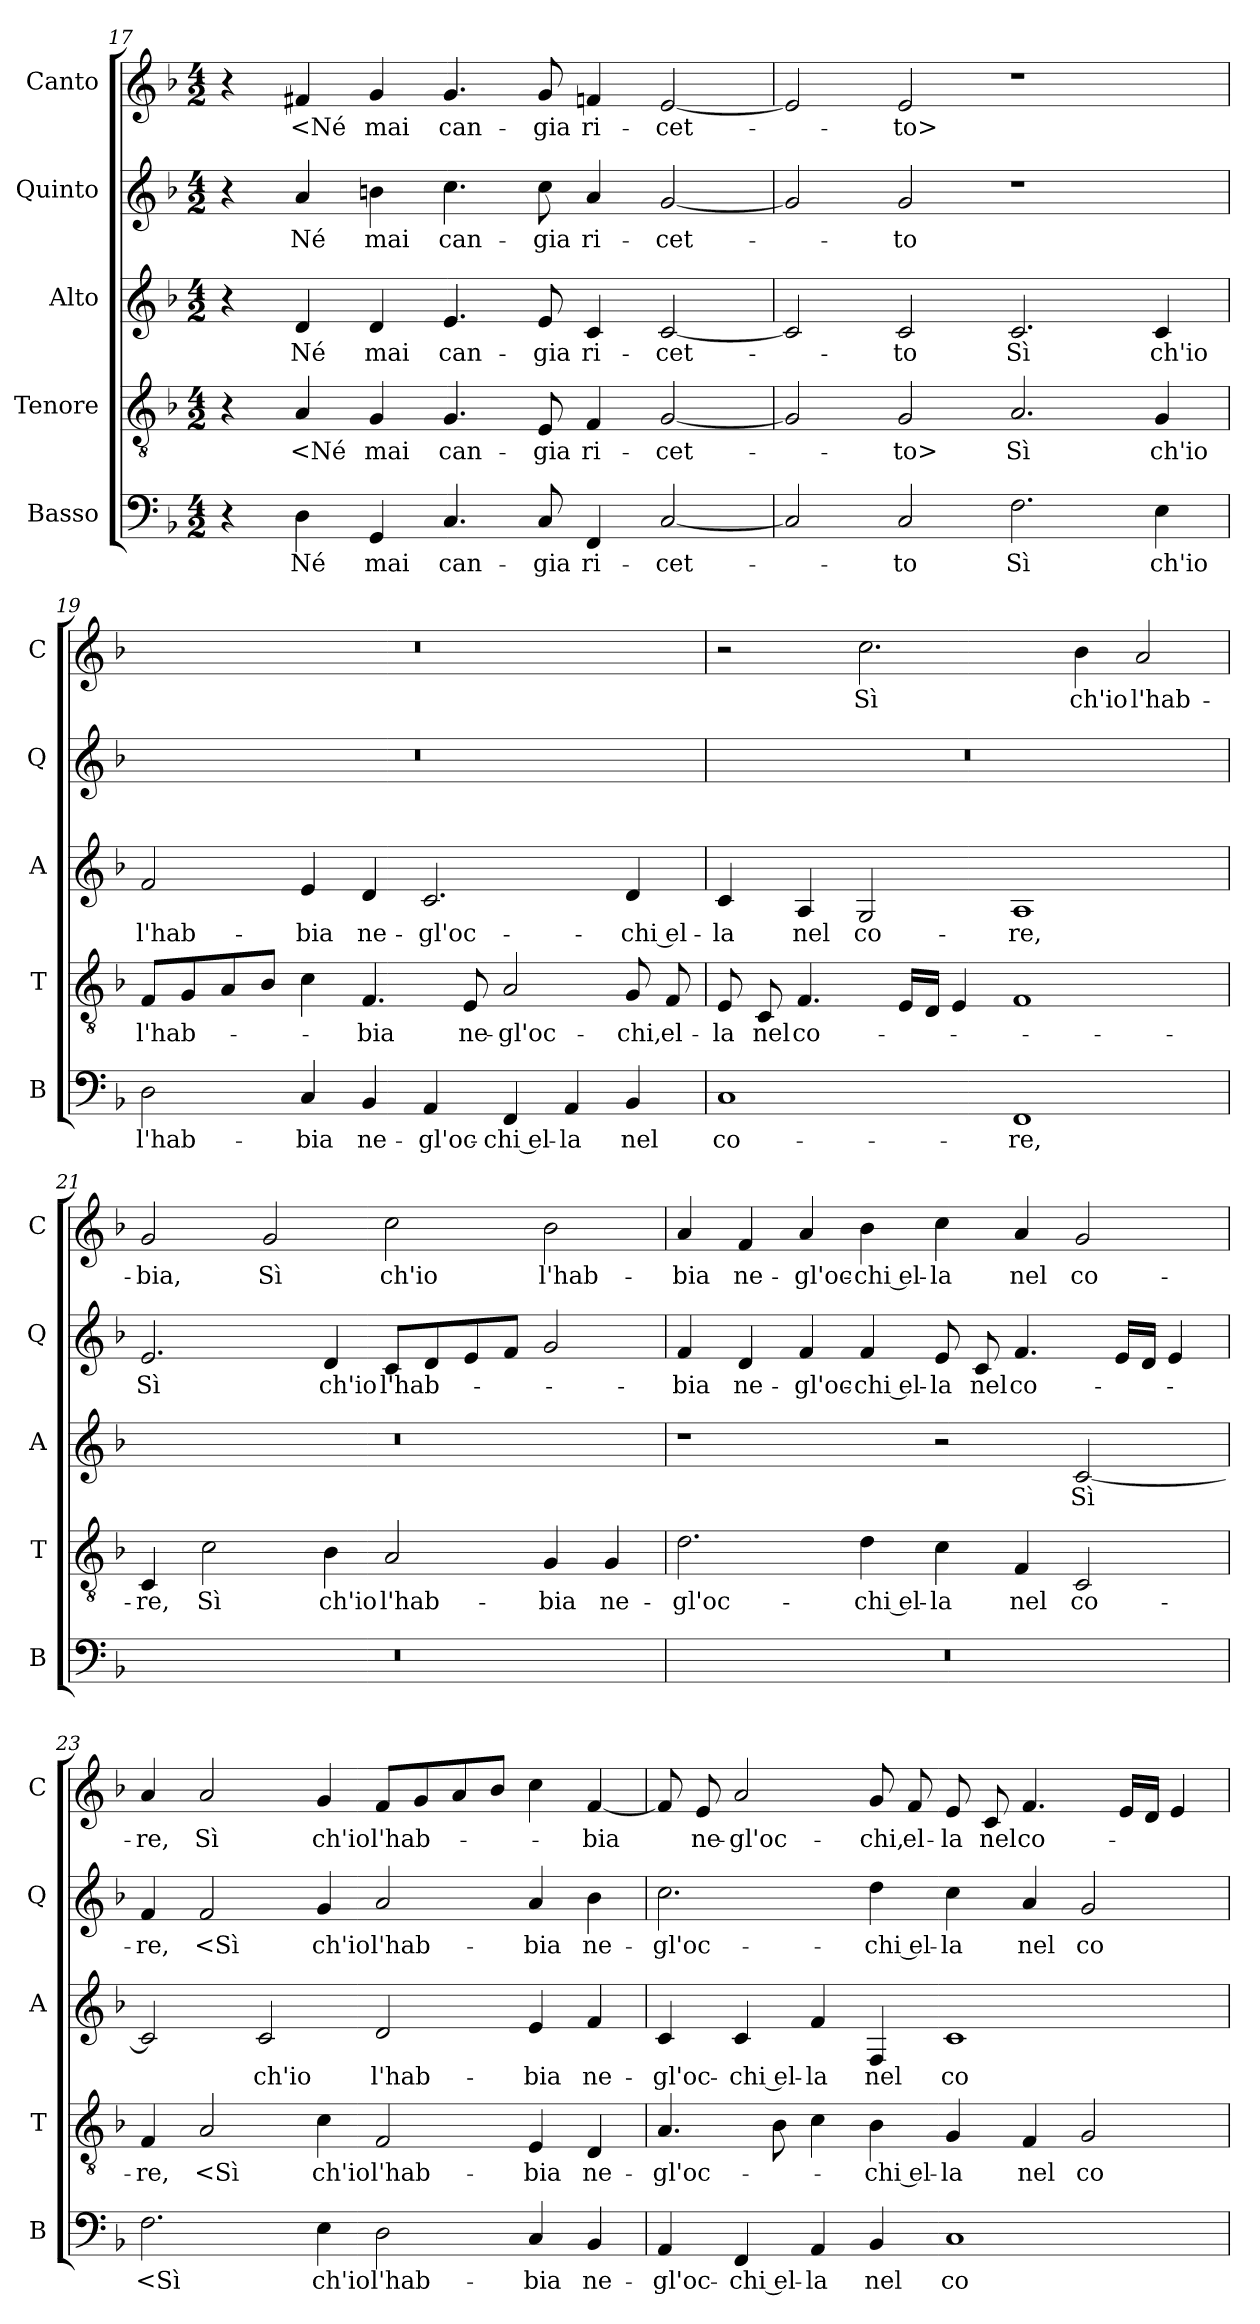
**kern	**text	**kern	**text	**kern	**text	**kern	**text	**kern	**text
*part5	*part5	*part4	*part4	*part3	*part3	*part2	*part2	*part1	*part1
*staff5	*staff5	*staff4	*staff4	*staff3	*staff3	*staff2	*staff2	*staff1	*staff1
*I"Basso	*	*I"Tenore	*	*I"Alto	*	*I"Quinto	*	*I"Canto	*
*I'B	*	*I'T	*	*I'A	*	*I'Q	*	*I'C	*
*clefF4	*	*clefGv2	*	*clefG2	*	*clefG2	*	*clefG2	*
*k[b-]	*	*k[b-]	*	*k[b-]	*	*k[b-]	*	*k[b-]	*
*M4/2	*	*M4/2	*	*M4/2	*	*M4/2	*	*M4/2	*
=17	=17	=17	=17	=17	=17	=17	=17	=17	=17
4r	.	4r	.	4r	.	4r	.	4r	.
4D	Né	4A	<Né	4d	Né	4a	Né	4f#X	<Né
4GG	mai	4G	mai	4d	mai	4bn	mai	4g	mai
4.C	can-	4.G	can-	4.e	can-	4.cc	can-	4.g	can-
8C	-gia	8E	-gia	8e	-gia	8cc	-gia	8g	-gia
4FF	ri-	4F	ri-	4c	ri-	4a	ri-	4fn	ri-
[2C	-cet-	[2G	-cet-	[2c	-cet-	[2g	-cet-	[2e	-cet-
=18	=18	=18	=18	=18	=18	=18	=18	=18	=18
2C]	.	2G]	.	2c]	.	2g]	.	2e]	.
2C	-to	2G	-to>	2c	-to	2g	-to	2e	-to>
2.F	Sì	2.A	Sì	2.c	Sì	1r	.	1r	.
4E	ch'io	4G	ch'io	4c	ch'io	.	.	.	.
=19	=19	=19	=19	=19	=19	=19	=19	=19	=19
2D	l'hab-	8FL	l'hab-	2f	l'hab-	0r	.	0r	.
.	.	8G	.	.	.	.	.	.	.
.	.	8A	.	.	.	.	.	.	.
.	.	8B-J	.	.	.	.	.	.	.
4C	-bia	4c	.	4e	-bia	.	.	.	.
4BB-	ne-	4.F	-bia	4d	ne-	.	.	.	.
4AA	-gl'oc-	.	.	2.c	-gl'oc-	.	.	.	.
.	.	8E	ne-	.	.	.	.	.	.
4FF	-chi el-	2A	-gl'oc-	.	.	.	.	.	.
4AA	-la	.	.	.	.	.	.	.	.
4BB-	nel	8G	-chi,	4d	-chi el-	.	.	.	.
.	.	8F	el-	.	.	.	.	.	.
=20	=20	=20	=20	=20	=20	=20	=20	=20	=20
1C	co-	8E	-la	4c	-la	0r	.	2r	.
.	.	8C	nel	.	.	.	.	.	.
.	.	4.F	co-	4A	nel	.	.	.	.
.	.	.	.	2G	co-	.	.	2.cc	Sì
.	.	16ELL	.	.	.	.	.	.	.
.	.	16DJJ	.	.	.	.	.	.	.
.	.	4E	.	.	.	.	.	.	.
1FF	-re,	1F	.	1A	-re,	.	.	.	.
.	.	.	.	.	.	.	.	4b-	ch'io
.	.	.	.	.	.	.	.	2a	l'hab-
=21	=21	=21	=21	=21	=21	=21	=21	=21	=21
0r	.	4C	-re,	0r	.	2.e	Sì	2g	-bia,
.	.	2c	Sì	.	.	.	.	.	.
.	.	.	.	.	.	.	.	2g	Sì
.	.	4B-	ch'io	.	.	4d	ch'io	.	.
.	.	2A	l'hab-	.	.	8cL	l'hab-	2cc	ch'io
.	.	.	.	.	.	8d	.	.	.
.	.	.	.	.	.	8e	.	.	.
.	.	.	.	.	.	8fJ	.	.	.
.	.	4G	-bia	.	.	2g	.	2b-	l'hab-
.	.	4G	ne-	.	.	.	.	.	.
=22	=22	=22	=22	=22	=22	=22	=22	=22	=22
0r	.	2.d	-gl'oc-	1r	.	4f	-bia	4a	-bia
.	.	.	.	.	.	4d	ne-	4f	ne-
.	.	.	.	.	.	4f	-gl'oc-	4a	-gl'oc-
.	.	4d	-chi el-	.	.	4f	-chi el-	4b-	-chi el-
.	.	4c	-la	2r	.	8e	-la	4cc	-la
.	.	.	.	.	.	8c	nel	.	.
.	.	4F	nel	.	.	4.f	co-	4a	nel
.	.	2C	co-	[2c	Sì	.	.	2g	co-
.	.	.	.	.	.	16eLL	.	.	.
.	.	.	.	.	.	16dJJ	.	.	.
.	.	.	.	.	.	4e	.	.	.
=23	=23	=23	=23	=23	=23	=23	=23	=23	=23
2.F	<Sì	4F	-re,	2c]	.	4f	-re,	4a	-re,
.	.	2A	<Sì	.	.	2f	<Sì	2a	Sì
.	.	.	.	2c	ch'io	.	.	.	.
4E	ch'io	4c	ch'io	.	.	4g	ch'io	4g	ch'io
2D	l'hab-	2F	l'hab-	2d	l'hab-	2a	l'hab-	8fL	l'hab-
.	.	.	.	.	.	.	.	8g	.
.	.	.	.	.	.	.	.	8a	.
.	.	.	.	.	.	.	.	8b-J	.
4C	-bia	4E	-bia	4e	-bia	4a	-bia	4cc	.
4BB-	ne-	4D	ne-	4f	ne-	4b-	ne-	[4f	-bia
=24	=24	=24	=24	=24	=24	=24	=24	=24	=24
4AA	-gl'oc-	4.A	-gl'oc-	4c	-gl'oc-	2.cc	-gl'oc-	8f]	.
.	.	.	.	.	.	.	.	8e	ne-
4FF	-chi el-	.	.	4c	-chi el-	.	.	2a	-gl'oc-
.	.	8B-	.	.	.	.	.	.	.
4AA	-la	4c	.	4f	-la	.	.	.	.
4BB-	nel	4B-	-chi el-	4F	nel	4dd	-chi el-	8g	-chi,
.	.	.	.	.	.	.	.	8f	el-
1C	co-	4G	-la	1c	co-	4cc	-la	8e	-la
.	.	.	.	.	.	.	.	8c	nel
.	.	4F	nel	.	.	4a	nel	4.f	co-
.	.	2G	co-	.	.	2g	co-	.	.
.	.	.	.	.	.	.	.	16eLL	.
.	.	.	.	.	.	.	.	16dJJ	.
.	.	.	.	.	.	.	.	4e	.
=	=	=	=	=	=	=	=	=	=
*-	*-	*-	*-	*-	*-	*-	*-	*-	*-
